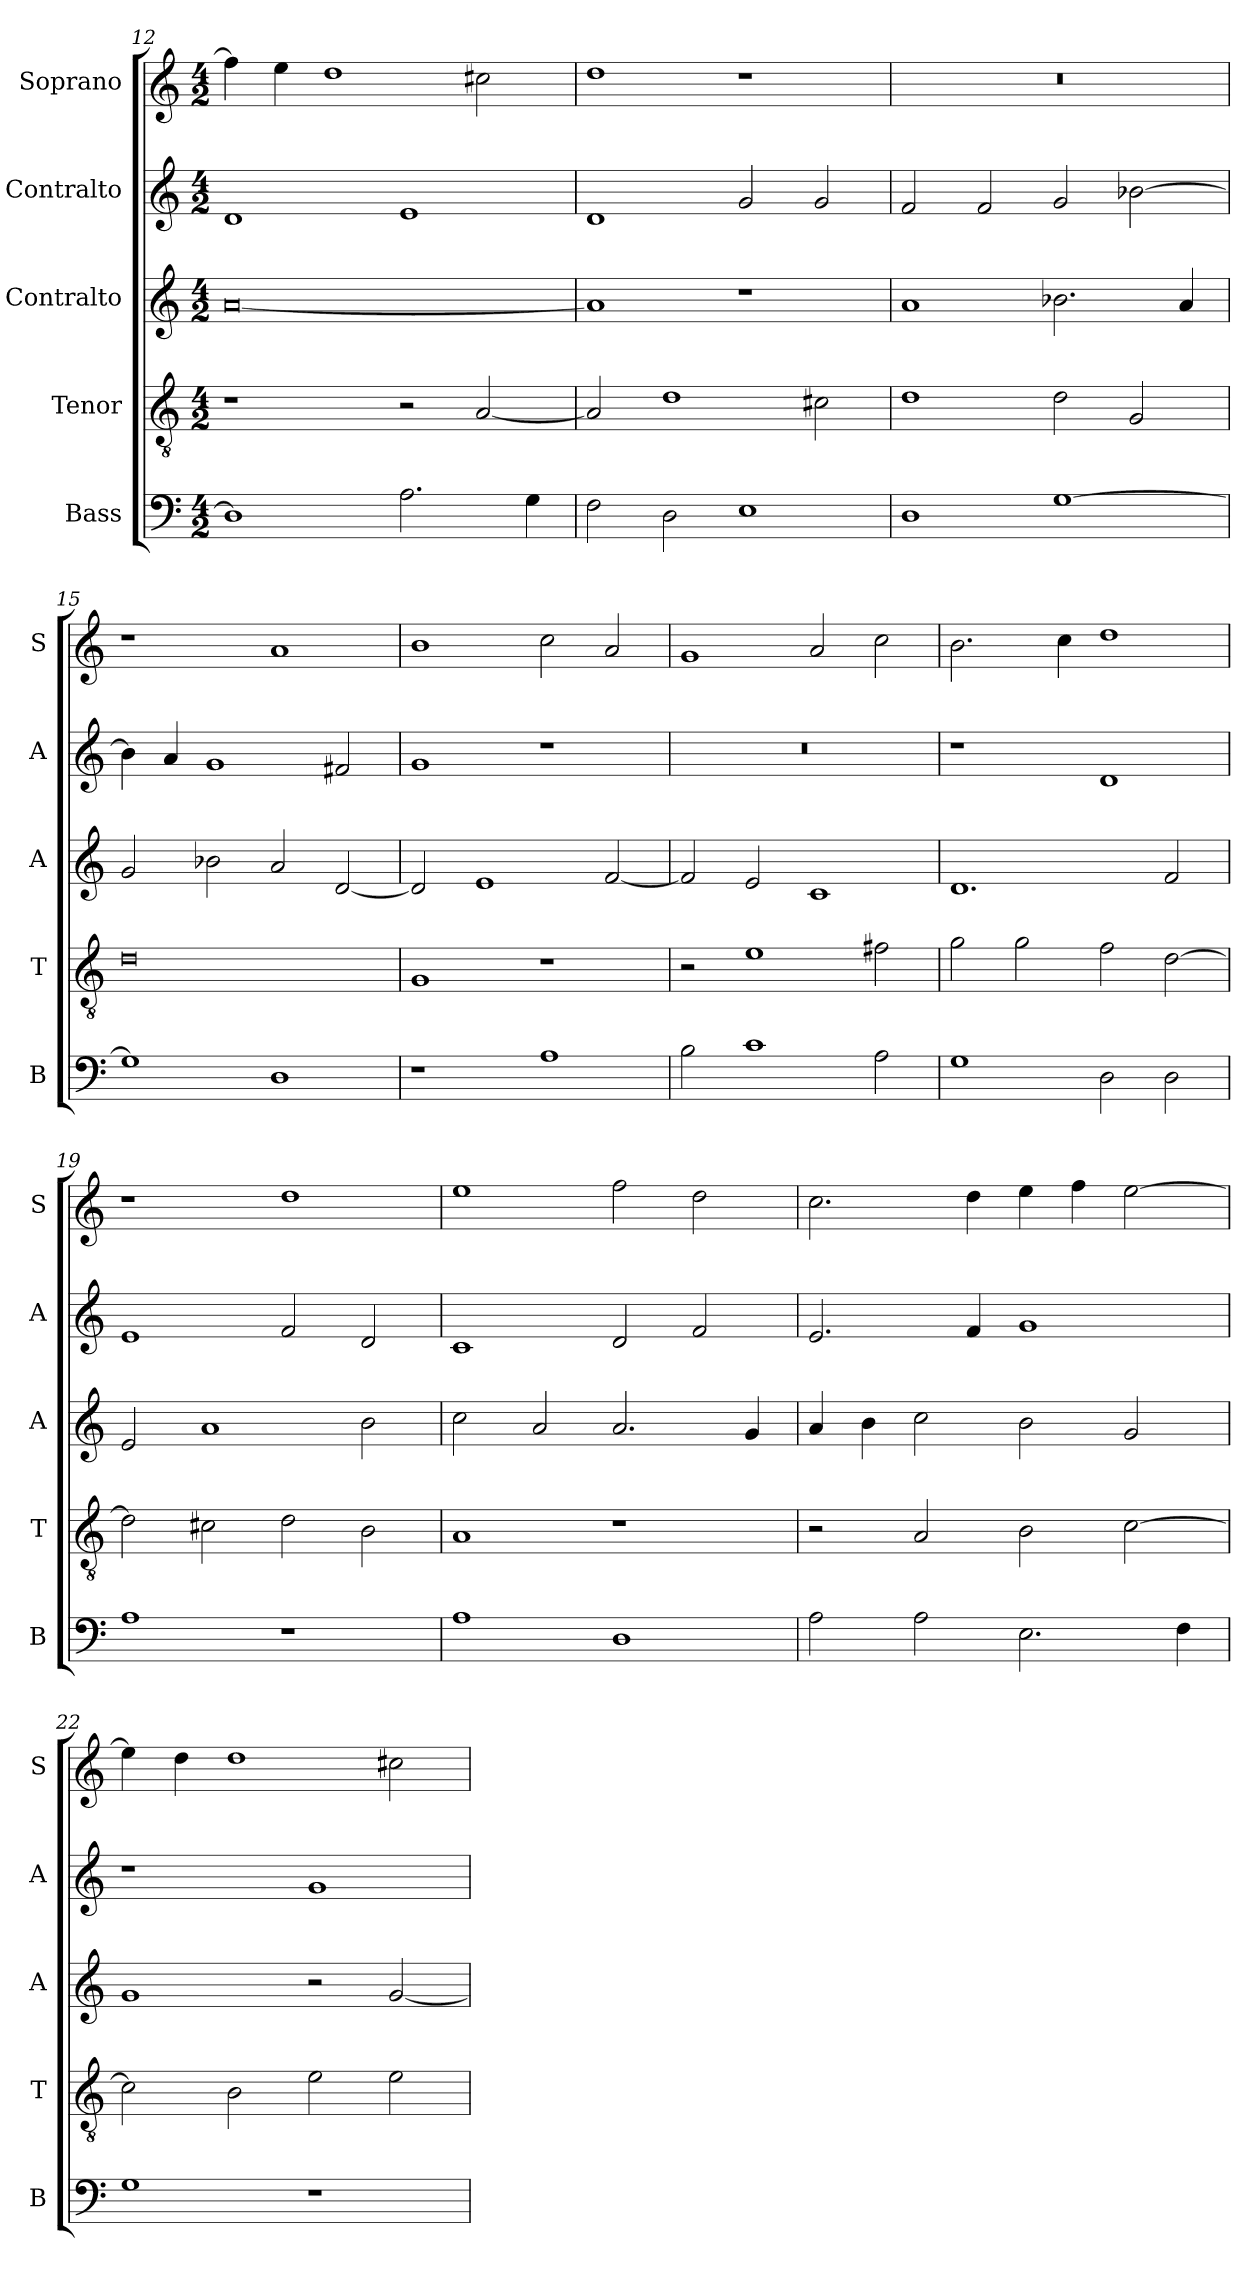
**kern	**kern	**kern	**kern	**kern
*part5	*part4	*part3	*part2	*part1
*staff5	*staff4	*staff3	*staff2	*staff1
*I"Bass	*I"Tenor	*I"Contralto	*I"Contralto	*I"Soprano
*I'B	*I'T	*I'A	*I'A	*I'S
*clefF4	*clefGv2	*clefG2	*clefG2	*clefG2
*k[]	*k[]	*k[]	*k[]	*k[]
*G:mix	*G:mix	*G:mix	*G:mix	*G:mix
*M4/2	*M4/2	*M4/2	*M4/2	*M4/2
=12	=12	=12	=12	=12
1D]	1r	[0a	1d	4ff]
.	.	.	.	4ee
.	.	.	.	1dd
2.A	2r	.	1e	.
.	[2A	.	.	2cc#X
4G	.	.	.	.
=13	=13	=13	=13	=13
2F	2A]	1a]	1d	1dd
2D	1d	.	.	.
1E	.	1r	2g	1r
.	2c#X	.	2g	.
=14	=14	=14	=14	=14
1D	1d	1a	2f	0r
.	.	.	2f	.
[1G	2d	2.b-X	2g	.
.	2G	.	[2b-X	.
.	.	4a	.	.
=15	=15	=15	=15	=15
1G]	0d	2g	4b-]	1r
.	.	.	4a	.
.	.	2b-X	1g	.
1D	.	2a	.	1a
.	.	[2d	2f#X	.
=16	=16	=16	=16	=16
1r	1G	2d]	1g	1b
.	.	1e	.	.
1A	1r	.	1r	2cc
.	.	[2f	.	2a
=17	=17	=17	=17	=17
2B	2r	2f]	0r	1g
1c	1e	2e	.	.
.	.	1c	.	2a
2A	2f#X	.	.	2cc
=18	=18	=18	=18	=18
1G	2g	1.d	1r	2.b
.	2g	.	.	.
.	.	.	.	4cc
2D	2f	.	1d	1dd
2D	[2d	2f	.	.
=19	=19	=19	=19	=19
1A	2d]	2e	1e	1r
.	2c#X	1a	.	.
1r	2d	.	2f	1dd
.	2B	2b	2d	.
=20	=20	=20	=20	=20
1A	1A	2cc	1c	1ee
.	.	2a	.	.
1D	1r	2.a	2d	2ff
.	.	.	2f	2dd
.	.	4g	.	.
=21	=21	=21	=21	=21
2A	2r	4a	2.e	2.cc
.	.	4b	.	.
2A	2A	2cc	.	.
.	.	.	4f	4dd
2.E	2B	2b	1g	4ee
.	.	.	.	4ff
.	[2c	2g	.	[2ee
4F	.	.	.	.
=22	=22	=22	=22	=22
1G	2c]	1g	1r	4ee]
.	.	.	.	4dd
.	2B	.	.	1dd
1r	2e	2r	1g	.
.	2e	[2g	.	2cc#X
=	=	=	=	=
*-	*-	*-	*-	*-
